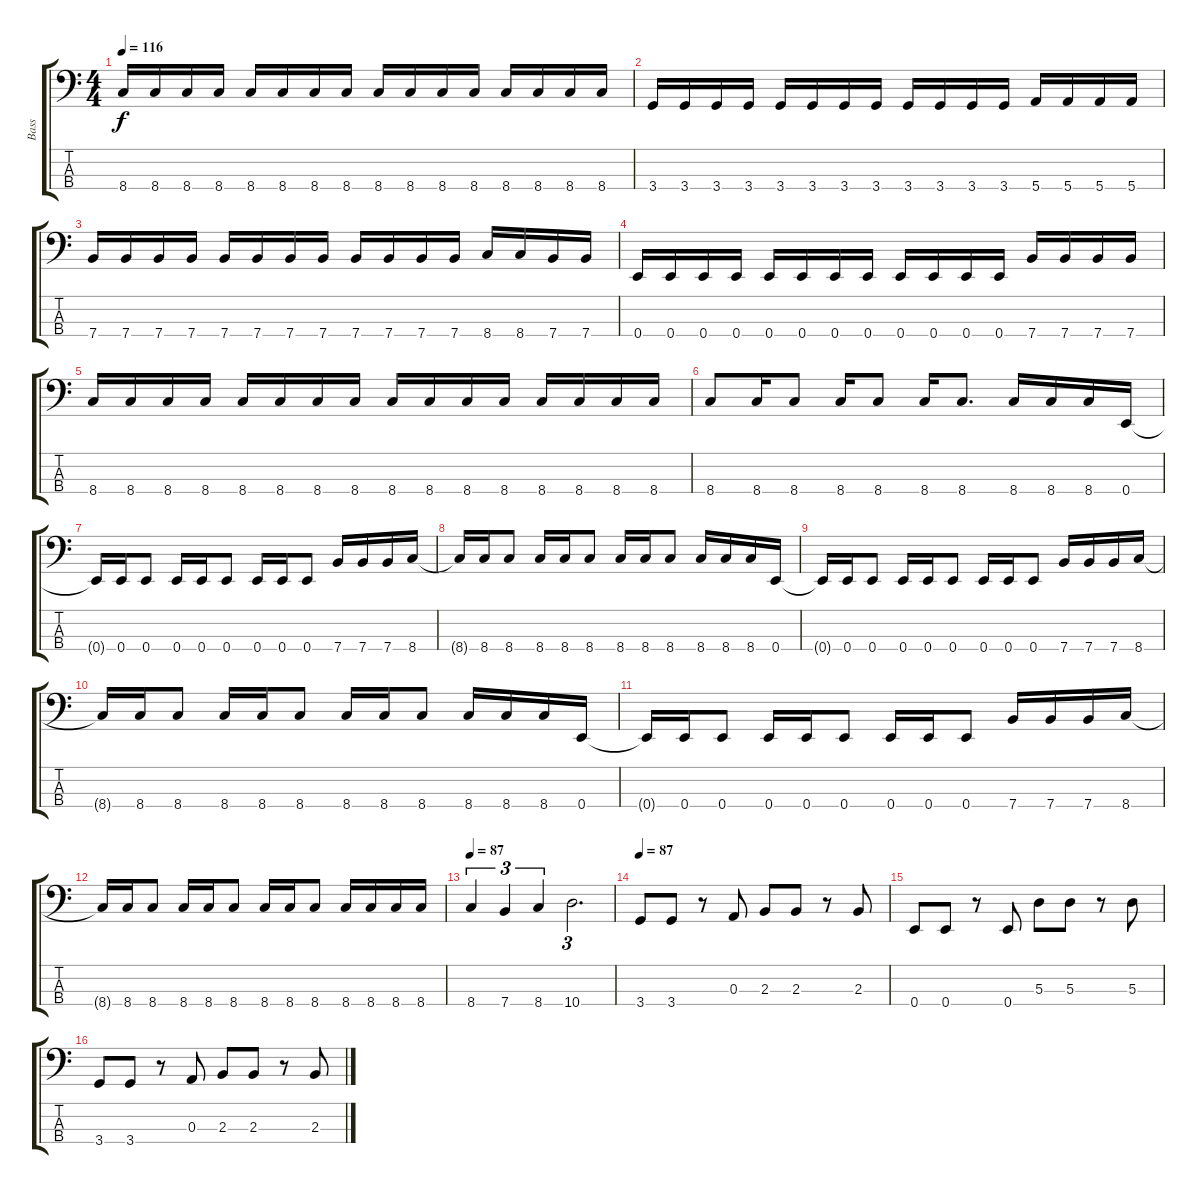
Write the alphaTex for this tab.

\track ("Bass" "Bass") {instrument electricbasspick}
\staff {score tabs}
\tuning (G2 D2 A1 E1) {hide}
\ts (4 4)
\tempo 116
\clef f4
\ks c
8.4.16{dy f} 8.4.16 8.4.16 8.4.16 8.4.16 8.4.16 8.4.16 8.4.16 8.4.16 8.4.16 8.4.16 8.4.16 8.4.16 8.4.16 8.4.16 8.4.16 |
3.4.16 3.4.16 3.4.16 3.4.16 3.4.16 3.4.16 3.4.16 3.4.16 3.4.16 3.4.16 3.4.16 3.4.16 5.4.16 5.4.16 5.4.16 5.4.16 |
7.4.16 7.4.16 7.4.16 7.4.16 7.4.16 7.4.16 7.4.16 7.4.16 7.4.16 7.4.16 7.4.16 7.4.16 8.4.16 8.4.16 7.4.16 7.4.16 |
0.4.16 0.4.16 0.4.16 0.4.16 0.4.16 0.4.16 0.4.16 0.4.16 0.4.16 0.4.16 0.4.16 0.4.16 7.4.16 7.4.16 7.4.16 7.4.16 |
8.4.16 8.4.16 8.4.16 8.4.16 8.4.16 8.4.16 8.4.16 8.4.16 8.4.16 8.4.16 8.4.16 8.4.16 8.4.16 8.4.16 8.4.16 8.4.16 |
8.4.8 8.4.16 8.4.8 8.4.16 8.4.8 8.4.16 8.4.8{d} 8.4.16 8.4.16 8.4.16 0.4.16 |
0.4{t}.16 0.4.16 0.4.8 0.4.16 0.4.16 0.4.8 0.4.16 0.4.16 0.4.8 7.4.16 7.4.16 7.4.16 8.4.16 |
8.4{t}.16 8.4.16 8.4.8 8.4.16 8.4.16 8.4.8 8.4.16 8.4.16 8.4.8 8.4.16 8.4.16 8.4.16 0.4.16 |
0.4{t}.16 0.4.16 0.4.8 0.4.16 0.4.16 0.4.8 0.4.16 0.4.16 0.4.8 7.4.16 7.4.16 7.4.16 8.4.16 |
8.4{t}.16 8.4.16 8.4.8 8.4.16 8.4.16 8.4.8 8.4.16 8.4.16 8.4.8 8.4.16 8.4.16 8.4.16 0.4.16 |
0.4{t}.16 0.4.16 0.4.8 0.4.16 0.4.16 0.4.8 0.4.16 0.4.16 0.4.8 7.4.16 7.4.16 7.4.16 8.4.16 |
8.4{t}.16 8.4.16 8.4.8 8.4.16 8.4.16 8.4.8 8.4.16 8.4.16 8.4.8 8.4.16 8.4.16 8.4.16 8.4.16 |
\tempo 87
8.4.4{tu (3 2)} 7.4.4{tu (3 2)} 8.4.4{tu (3 2)} 10.4.2{d tu (3 2)} |
\tempo 87
3.4.8 3.4.8 r.8 0.3.8 2.3.8 2.3.8 r.8 2.3.8 |
0.4.8 0.4.8 r.8 0.4.8 5.3.8 5.3.8 r.8 5.3.8 |
3.4.8 3.4.8 r.8 0.3.8 2.3.8 2.3.8 r.8 2.3.8
